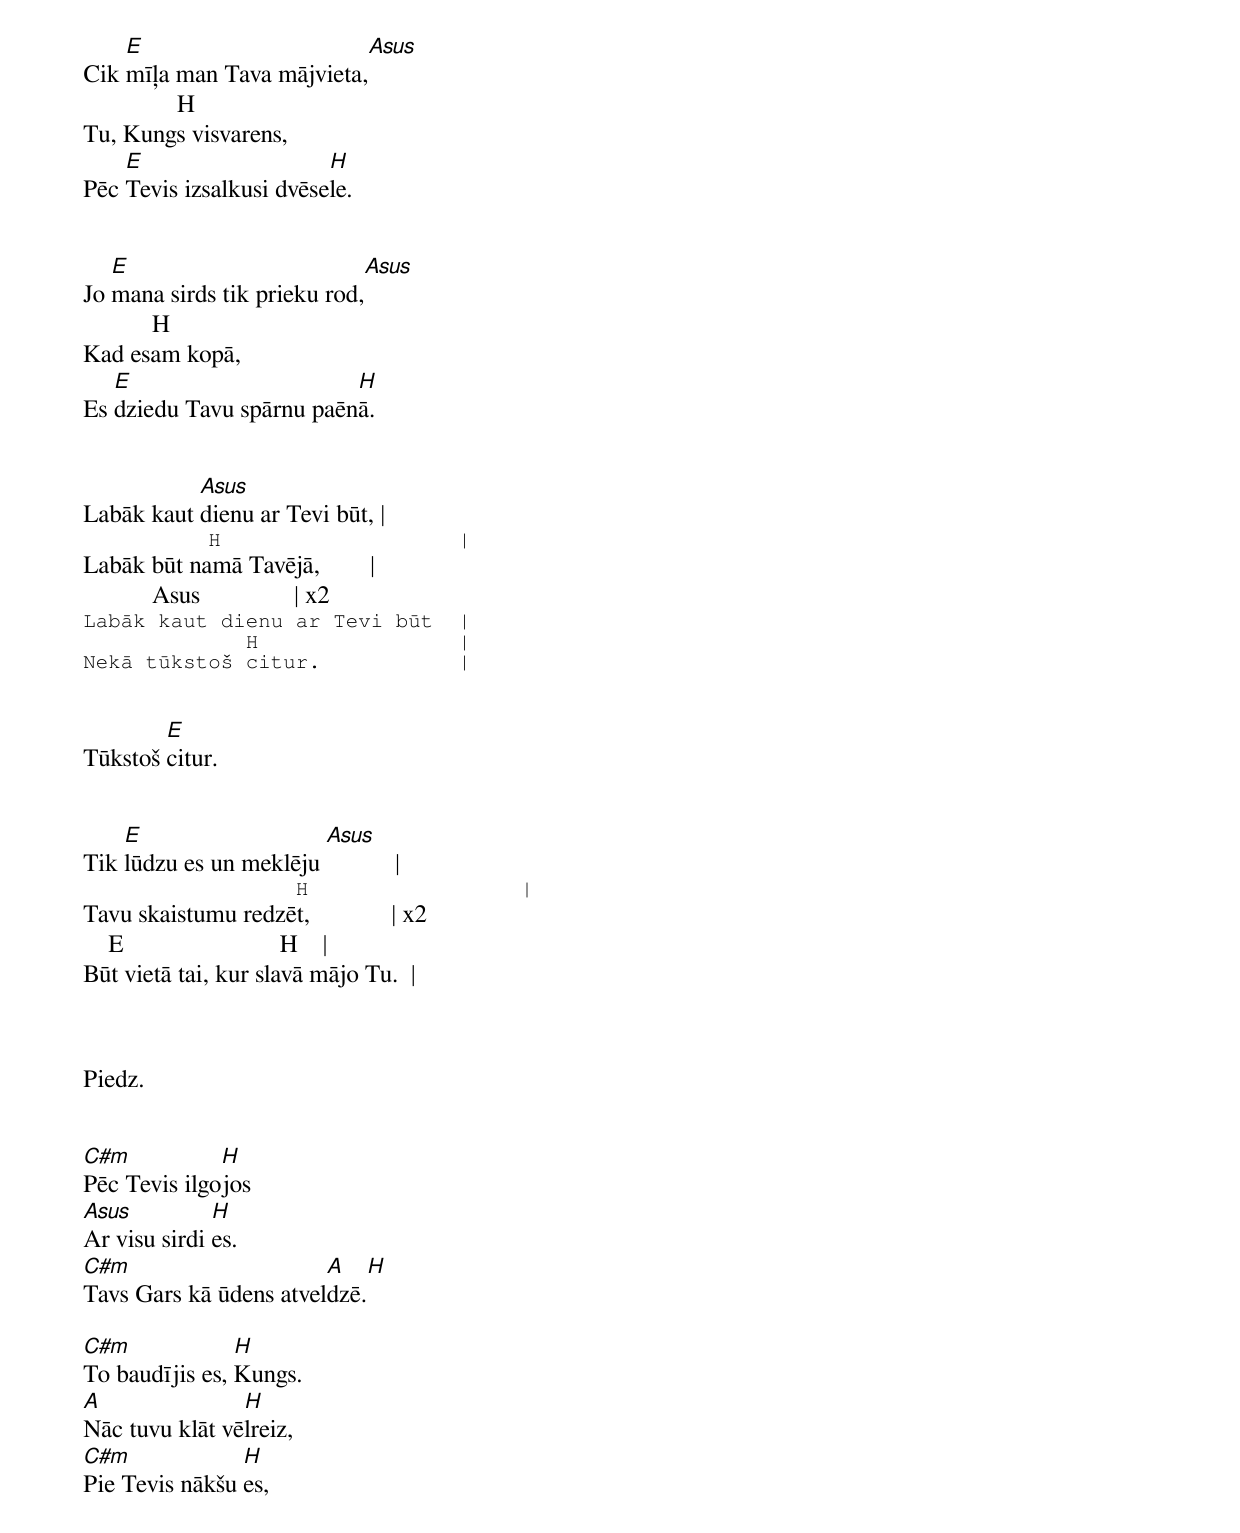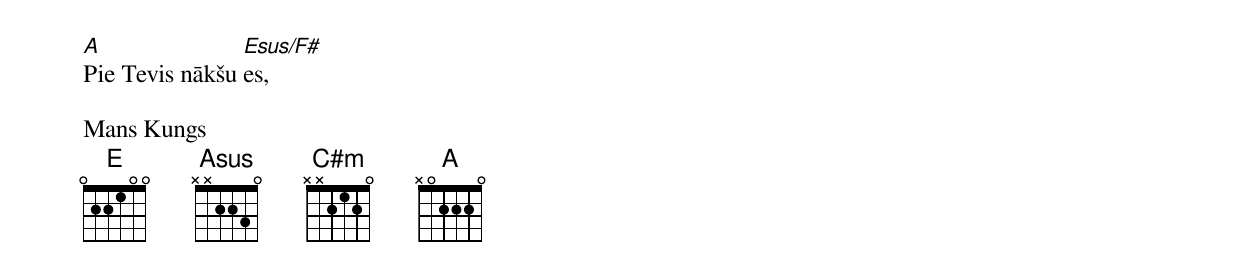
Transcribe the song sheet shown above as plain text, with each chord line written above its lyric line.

    E                      Asus
Cik mīļa man Tava mājvieta,
               H
Tu, Kungs visvarens,
    E                    H
Pēc Tevis izsalkusi dvēsele.


   E                         Asus
Jo mana sirds tik prieku rod,
           H
Kad esam kopā,
   E                      H
Es dziedu Tavu spārnu paēnā.


           Asus
Labāk kaut dienu ar Tevi būt, |
          H                   |
Labāk būt namā Tavējā,        |
           Asus               | x2
Labāk kaut dienu ar Tevi būt  |
             H                |
Nekā tūkstoš citur.           |


        E
Tūkstoš citur.


    E                   Asus
Tik lūdzu es un meklēju            |
                 H                 |
Tavu skaistumu redzēt,             | x2
    E                         H    |
Būt vietā tai, kur slavā mājo Tu.  |



Piedz.


C#m           H
Pēc Tevis ilgojos
Asus          H
Ar visu sirdi es.
C#m                     A    H
Tavs Gars kā ūdens atveldzē.

C#m             H
To baudījis es, Kungs.
A               H
Nāc tuvu klāt vēlreiz,
C#m             H
Pie Tevis nākšu es,
A               Esus/F#
Pie Tevis nākšu es,

Mans Kungs
